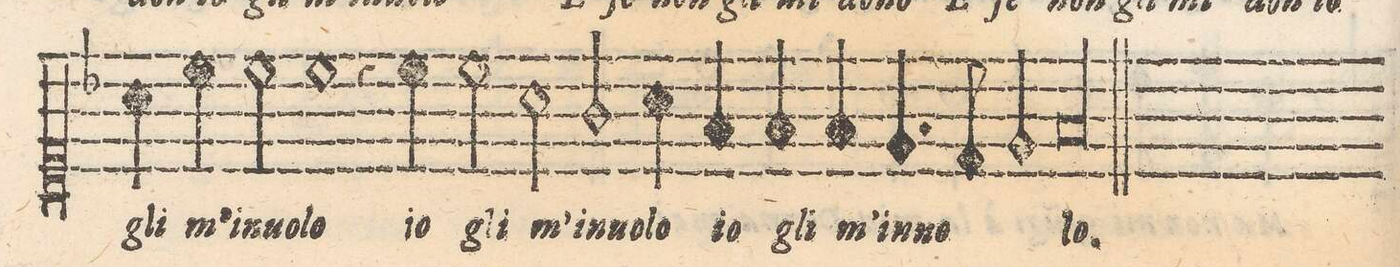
**kern	**text
*I"Canto	*
*clefC1	*
*k[b-]	*
*M2/1	*
4a\	gli
4cc\	m'i-
2cc\	-nuo-
=27-	=27-
1cc	-lo
4r	.
4cc\	io
2cc\	gli
=28-	=28-
2a\	m'i-
2g/	-nuo-
4a\	-lo
4fny/	io
4f/	gli
4f/	m'i-
=29-	=29-
4.e/	-nuo-
8d/	.
2e/	.
00f	-lo.
=30-	=30-
=31-	=31-
2ryy	.
2ryy	.
=-	=-
*-	*-
